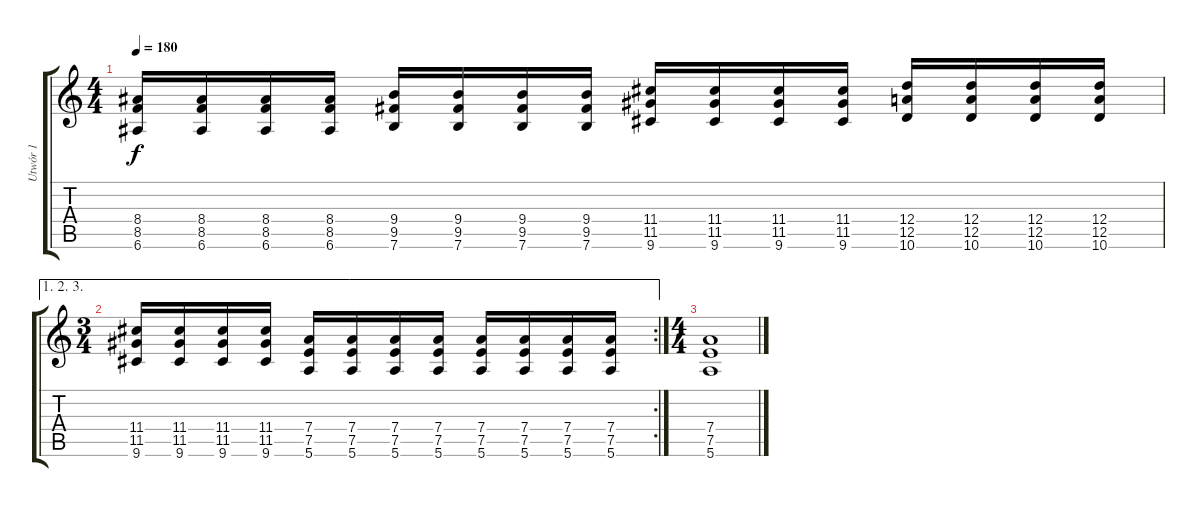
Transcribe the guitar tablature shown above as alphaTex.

\track ("Utwór 1" "Utwór 1") {instrument distortionguitar}
\staff {score tabs}
\tuning (E4 B3 G3 D3 A2 E2) {hide}
\ts (4 4)
\tempo 180
\clef g2
\ks c
(8.4 8.5 6.6).16{dy f} (8.4 8.5 6.6).16 (8.4 8.5 6.6).16 (8.4 8.5 6.6).16 (9.4 9.5 7.6).16 (9.4 9.5 7.6).16 (9.4 9.5 7.6).16 (9.4 9.5 7.6).16 (11.4 11.5 9.6).16 (11.4 11.5 9.6).16 (11.4 11.5 9.6).16 (11.4 11.5 9.6).16 (12.4 12.5 10.6).16 (12.4 12.5 10.6).16 (12.4 12.5 10.6).16 (12.4 12.5 10.6).16 |
\ae (1 2 3)
\rc 2
\ts (3 4)
(11.4 11.5 9.6).16 (11.4 11.5 9.6).16 (11.4 11.5 9.6).16 (11.4 11.5 9.6).16 (7.4 7.5 5.6).16 (7.4 7.5 5.6).16 (7.4 7.5 5.6).16 (7.4 7.5 5.6).16 (7.4 7.5 5.6).16 (7.4 7.5 5.6).16 (7.4 7.5 5.6).16 (7.4 7.5 5.6).16 |
\ts (4 4)
(7.4 7.5 5.6).1
